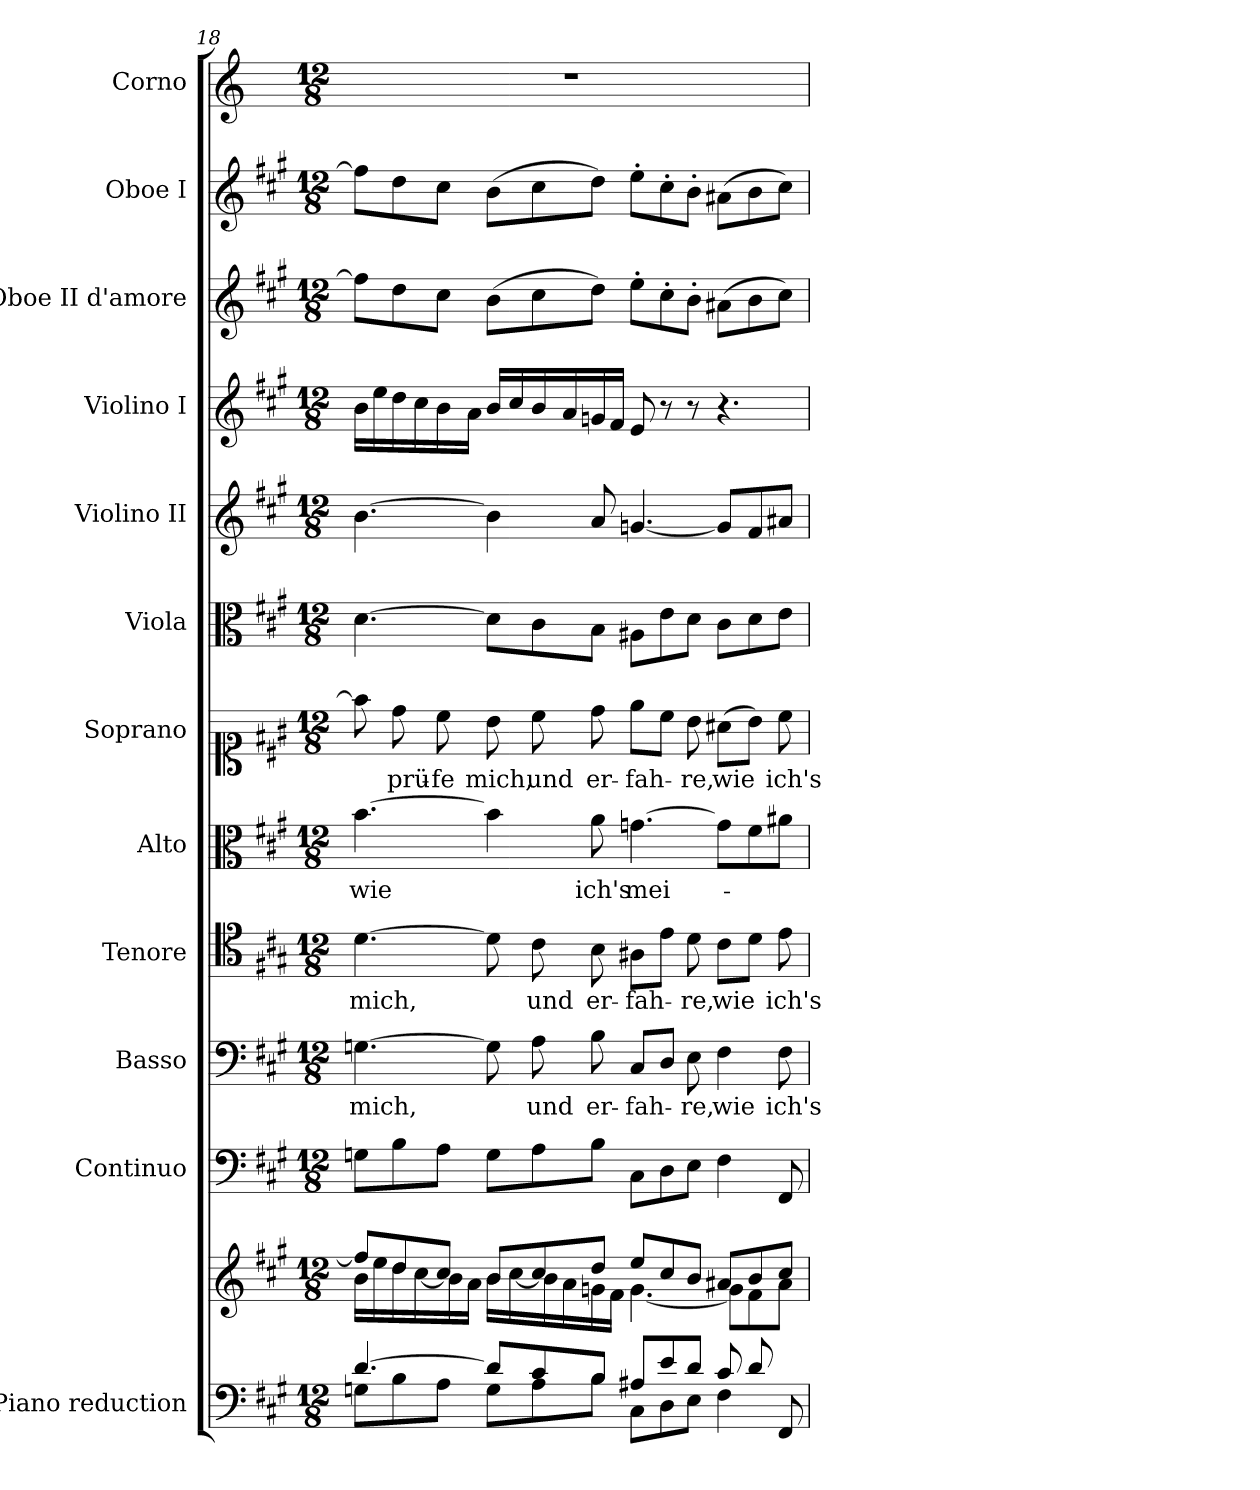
**kern	**kern	**kern	**kern	**text	**kern	**text	**kern	**text	**kern	**text	**kern	**kern	**kern	**kern	**kern	**kern
*part12	*part12	*part11	*part10	*part10	*part9	*part9	*part8	*part8	*part7	*part7	*part6	*part5	*part4	*part3	*part2	*part1
*staff13	*staff12	*staff11	*staff10	*staff10	*staff9	*staff9	*staff8	*staff8	*staff7	*staff7	*staff6	*staff5	*staff4	*staff3	*staff2	*staff1
*I"Piano reduction	*	*I"Continuo	*I"Basso	*	*I"Tenore	*	*I"Alto	*	*I"Soprano	*	*I"Viola	*I"Violino II	*I"Violino I	*I"Oboe II d'amore	*I"Oboe I	*I"Corno
*I'Pno	*	*	*	*	*	*	*	*	*	*	*I'Vla	*I'Vln	*I'Vln	*I'Ob	*I'Ob	*
*clefF4	*clefG2	*clefF4	*clefF4	*	*clefC4	*	*clefC3	*	*clefC1	*	*clefC3	*clefG2	*clefG2	*clefG2	*clefG2	*clefG2
*	*	*	*	*	*	*	*	*	*	*	*	*	*	*	*	*ITrd2c3
*k[f#c#g#]	*k[f#c#g#]	*k[f#c#g#]	*k[f#c#g#]	*	*k[f#c#g#]	*	*k[f#c#g#]	*	*k[f#c#g#]	*	*k[f#c#g#]	*k[f#c#g#]	*k[f#c#g#]	*k[f#c#g#]	*k[f#c#g#]	*k[f#c#g#]
*M12/8	*M12/8	*M12/8	*M12/8	*	*M12/8	*	*M12/8	*	*M12/8	*	*M12/8	*M12/8	*M12/8	*M12/8	*M12/8	*M12/8
=18	=18	=18	=18	=18	=18	=18	=18	=18	=18	=18	=18	=18	=18	=18	=18	=18
*^	*^	*	*	*	*	*	*	*	*	*	*	*	*	*	*	*
*	*	*	*^	*	*	*	*	*	*	*	*	*	*	*	*	*	*	*
!	!	!	!	!	!	!	!LO:LY:b	!	!LO:LY:b	!	!LO:LY:b	!	!	!	!	!	!	!	!
[4.d/	8Gn\L	8ff#/L]	16b\LL	4.ryy	8Gn\L	[4.Gn\	mich,	[4.d\	mich,	[4.b\	wie	8ff#\]	.	[4.d\	[4.b\	16b\LL	8ff#\L]	8ff#\L]	1.r
.	.	.	16ee\	.	.	.	.	.	.	.	.	.	.	.	.	16ee\	.	.	.
!	!	!	!	!	!	!	!	!	!	!	!	!	!LO:LY:b	!	!	!	!	!	!
.	8B\	8dd/	16dd\	.	8B\	.	.	.	.	.	.	8dd\	prü-	.	.	16dd\	8dd\	8dd\	.
.	.	.	[16cc#\	.	.	.	.	.	.	.	.	.	.	.	.	16cc#\	.	.	.
!	!	!	!	!	!	!	!	!	!	!	!	!	!LO:LY:b	!	!	!	!	!	!
.	8A\J	8cc#/J]	16b\	.	8A\J	.	.	.	.	.	.	8cc#\	-fe	.	.	16b\	8cc#\J	8cc#\J	.
.	.	.	16a\JJ	.	.	.	.	.	.	.	.	.	.	.	.	16a\JJ	.	.	.
*	*	*	*v	*v	*	*	*	*	*	*	*	*	*	*	*	*	*	*	*
!	!	!	!	!	!	!	!	!	!	!	!	!LO:LY:b	!	!	!	!	!	!
8d/L]	8G\L	8b/L	16b\LL	8G\L	8G\]	.	8d\]	.	4b\]	.	8b\	mich,	8d\L]	4b\]	16b/LL	(>8b\L	(>8b\L	.
.	.	.	[16cc#\	.	.	.	.	.	.	.	.	.	.	.	16cc#/	.	.	.
!	!	!	!	!	!	!LO:LY:b	!	!LO:LY:b	!	!	!	!LO:LY:b	!	!	!	!	!	!
8c#/	8A\	8cc#/]	16b\	8A\	8A\	und	8c#\	und	.	.	8cc#\	und	8c#\	.	16b/	8cc#\	8cc#\	.
.	.	.	16a\	.	.	.	.	.	.	.	.	.	.	.	16a/	.	.	.
!	!	!	!	!	!	!LO:LY:b	!	!LO:LY:b	!	!LO:LY:b	!	!LO:LY:b	!	!	!	!	!	!
8B/J	8B\J	8dd/J	16gni\	8B\J	8B\	er-	8B\	er-	8a\	ich's	8dd\	er-	8B\J	8a/	16gn/	8dd\J)	8dd\J)	.
.	.	.	16f#\JJ	.	.	.	.	.	.	.	.	.	.	.	16f#/JJ	.	.	.
!	!	!	!	!	!	!LO:LY:b	!	!LO:LY:b	!	!LO:LY:b	!	!LO:LY:b	!	!	!	!	!	!
8A#X/L	8C#\L	8ee/L	[4.g\	8C#\L	8C#/L	-fah-	8A#X\L	-fah-	[4.gn\	mei-	8ee\L	-fah-	8A#X\L	[4.gn/	8e/	8ee'\L	8ee'\L	.
8e/	8D\	8cc#/	.	8D\	8D/J	.	8e\J	.	.	.	8cc#\J	.	8e\	.	8r	8cc#'\	8cc#'\	.
!	!	!	!	!	!	!LO:LY:b	!	!LO:LY:b	!	!	!	!LO:LY:b	!	!	!	!	!	!
8d/J	8E\J	8b/J	.	8E\J	8E\	-re,	8d\	-re,	.	.	8b\	-re,	8d\J	.	8r	8b'\J	8b'\J	.
!	!	!	!	!	!	!LO:LY:b	!	!LO:LY:b	!	!	!	!LO:LY:b	!	!	!	!	!	!
8c#/L	4F#\	8a#X/L	8g\L]	4F#\	4F#\	wie	8c#\L	wie	8g\L]	.	(>8a#X\L	wie	8c#\L	8g/L]	4.r	(>8a#X\L	(>8a#X\L	.
8d/	.	8b/	8f#\	.	.	.	8d\J	.	8f#\	.	8b\J)	.	8d\	8f#/	.	8b\	8b\	.
*	*	*	*^	*	*	*	*	*	*	*	*	*	*	*	*	*	*	*
!	!	!	!	!	!	!	!LO:LY:b	!	!LO:LY:b	!	!	!	!LO:LY:b	!	!	!	!	!	!
8ryy	8FF#/	8cc#/J	8a#\J	8e\J	8FF#/	8F#\	ich's	8e\	ich's	8a#X\J	.	8cc#\	ich's	8e\J	8a#X/J	.	8cc#\J)	8cc#\J)	.
*v	*v	*	*	*	*	*	*	*	*	*	*	*	*	*	*	*	*	*	*
*	*v	*v	*v	*	*	*	*	*	*	*	*	*	*	*	*	*	*	*
=	=	=	=	=	=	=	=	=	=	=	=	=	=	=	=	=
*-	*-	*-	*-	*-	*-	*-	*-	*-	*-	*-	*-	*-	*-	*-	*-	*-
